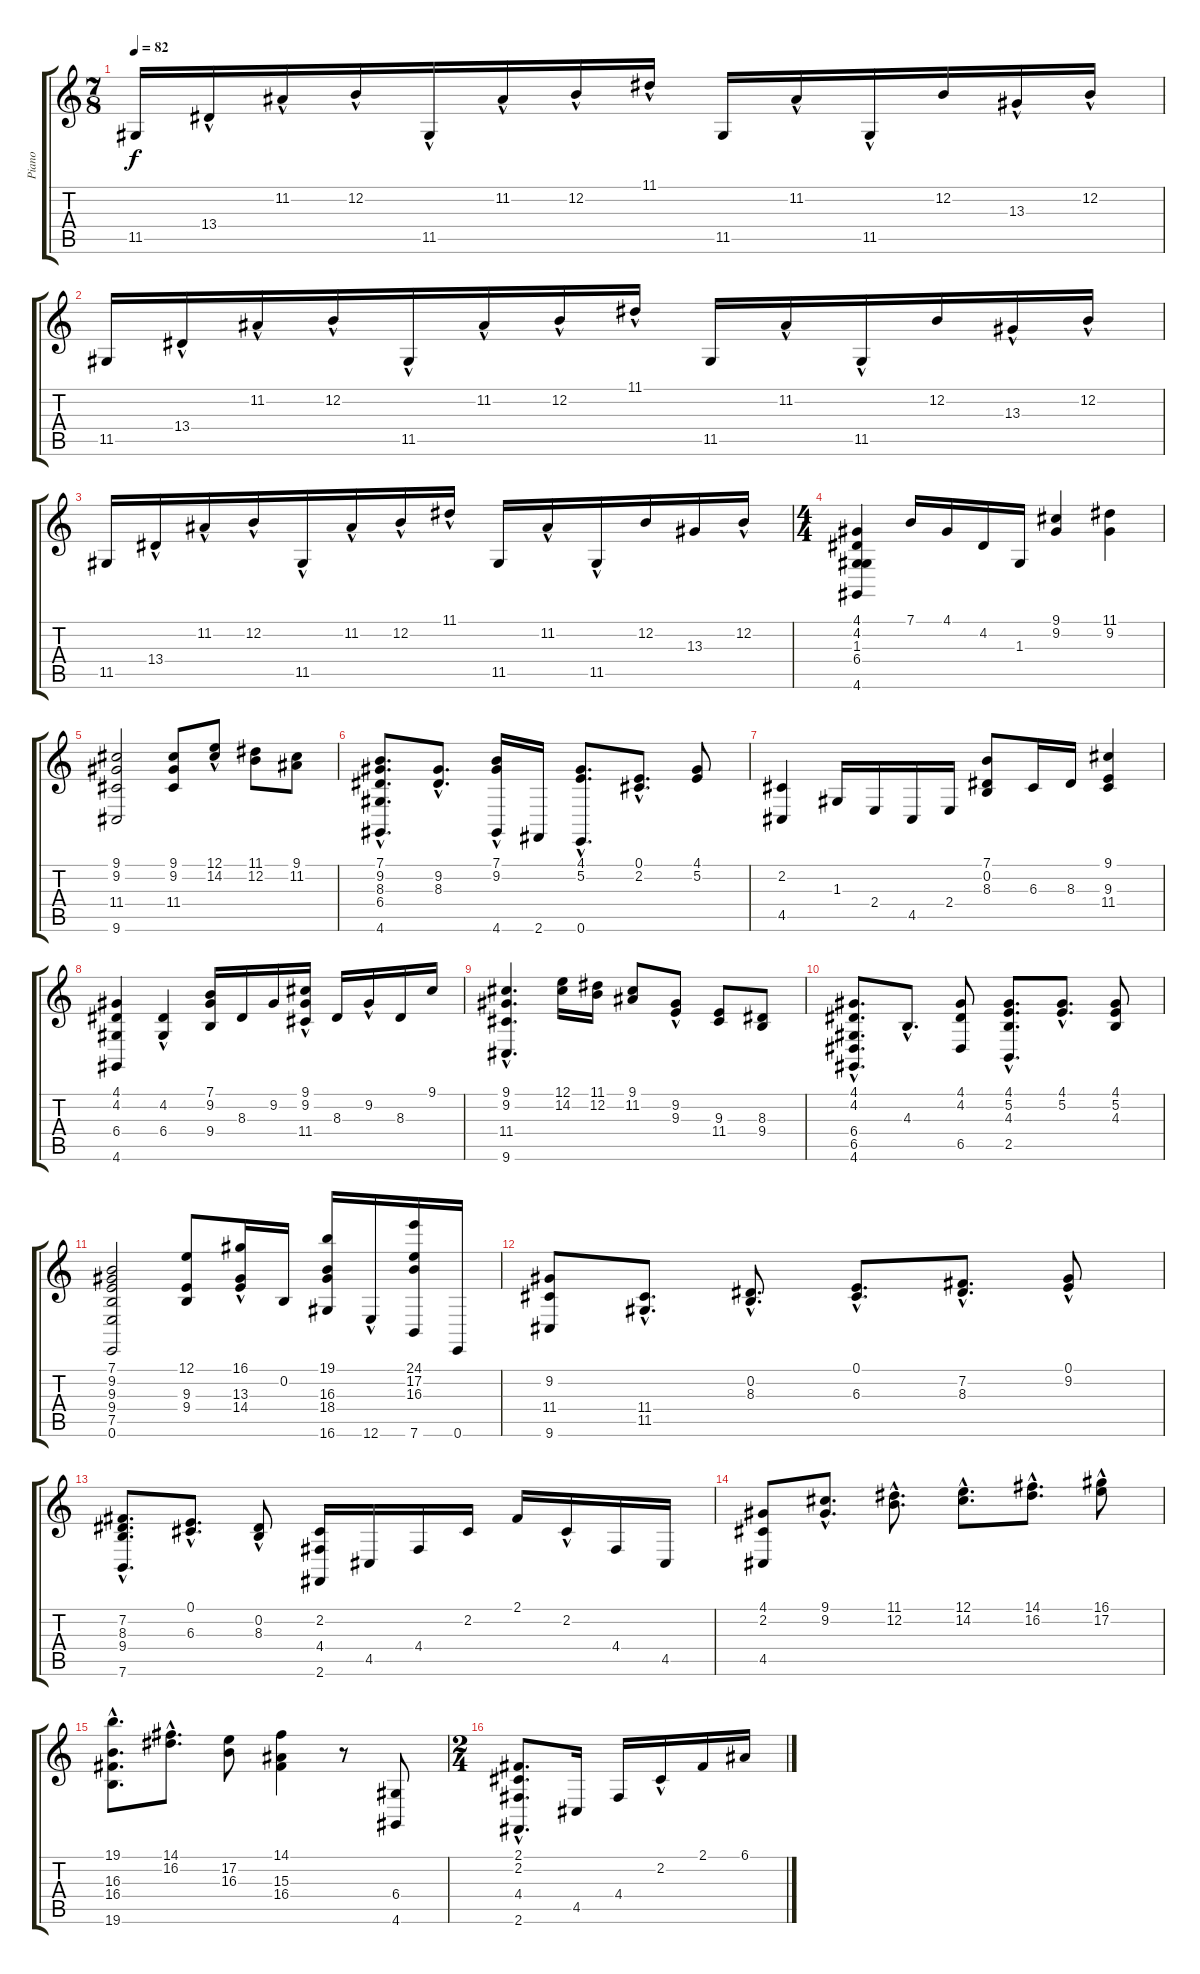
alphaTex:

\track ("Piano" "Piano") {instrument honkytonkpiano}
\staff {score tabs}
\tuning (E4 B3 G3 D3 A2 E2) {hide}
\ts (7 8)
\tempo 82
\clef g2
\ks c
11.5.16{dy f} 13.4{hac}.16 11.2{hac}.16 12.2{hac}.16 11.5{hac}.16 11.2{hac}.16 12.2{hac}.16 11.1{hac}.16 11.5.16 11.2{hac}.16 11.5{hac}.16 12.2.16 13.3{hac}.16 12.2{hac}.16 |
11.5.16 13.4{hac}.16 11.2{hac}.16 12.2{hac}.16 11.5{hac}.16 11.2{hac}.16 12.2{hac}.16 11.1{hac}.16 11.5.16 11.2{hac}.16 11.5{hac}.16 12.2.16 13.3{hac}.16 12.2{hac}.16 |
11.5.16 13.4{hac}.16 11.2{hac}.16 12.2{hac}.16 11.5{hac}.16 11.2{hac}.16 12.2{hac}.16 11.1{hac}.16 11.5.16 11.2{hac}.16 11.5{hac}.16 12.2.16 13.3.16 12.2{hac}.16 |
\ts (4 4)
(4.1 4.2 1.3 6.4 4.6).4 7.1.16 4.1.16 4.2.16 1.3.16 (9.1 9.2).4 (11.1 9.2).4 |
(9.1 9.2 11.4 9.6).2 (9.1 9.2 11.4).8 (12.1{hac} 14.2).8 (11.1 12.2).8 (9.1 11.2).8 |
(7.1{hac} 9.2{hac} 8.3{hac} 6.4 4.6{hac}).8{d} (9.2{hac} 8.3{hac}).8{d} (7.1{hac} 9.2 4.6).16 2.6.16 (4.1{hac} 5.2{hac} 0.6).8{d} (0.1{hac} 2.2{hac}).8{d} (4.1 5.2).8 |
(2.2 4.5).4 1.3.16 2.4.16 4.5.16 2.4.16 (7.1 0.2 8.3).8 6.3.16 8.3.16 (9.1 9.3 11.4).4 |
(4.1 4.2 6.4 4.6).4 (4.2 6.4{hac}).4 (7.1 9.2 9.4).16 8.3.16 9.2.16 (9.1{hac} 9.2 11.4{hac}).16 8.3.16 9.2{hac}.16 8.3.16 9.1.16 |
(9.1{hac} 9.2{hac} 11.4{hac} 9.6).4{d} (12.1 14.2).16 (11.1 12.2).16 (9.1 11.2).8 (9.2{hac} 9.3).8 (9.3 11.4).8 (8.3 9.4).8 |
(4.1{hac} 4.2{hac} 6.4 6.5{hac} 4.6).8{d} 4.3{hac}.8{d} (4.1 4.2 6.5).8 (4.1{hac} 5.2{hac} 4.3{hac} 2.5).8{d} (4.1{hac} 5.2{hac}).8{d} (4.1 5.2 4.3).8 |
(7.1 9.2 9.3 9.4 7.5 0.6).2 (12.1 9.3 9.4).8 (16.1{hac} 13.3 14.4{hac}).16 0.2.16 (19.1 16.3 18.4 16.6).16 12.6{hac}.16 (24.1 17.2 16.3 7.6).16 0.6.16 |
(9.2 11.4 9.6).8 (11.4{hac} 11.5{hac}).8{d} (0.2{hac} 8.3{hac}).8{d} (0.1{hac} 6.3).8{d} (7.2{hac} 8.3{hac}).8{d} (0.1{hac} 9.2{hac}).8 |
(7.2 8.3{hac} 9.4{hac} 7.6).8{d} (0.1{hac} 6.3{hac}).8{d} (0.2{hac} 8.3).8 (2.2 4.4 2.6).16 4.5.16 4.4.16 2.2.16 2.1.16 2.2{hac}.16 4.4.16 4.5.16 |
(4.1 2.2 4.5).8 (9.1{hac} 9.2{hac}).8{d} (11.1{hac} 12.2{hac}).8{d} (12.1{hac} 14.2{hac}).8{d} (14.1{hac} 16.2{hac}).8{d} (16.1{hac} 17.2{hac}).8 |
(19.1{hac} 16.3{hac} 16.4 19.6).8{d} (14.1{hac} 16.2{hac}).8{d} (17.2 16.3).8 (14.1 15.3 16.4).4 r.8 (6.4 4.6).8 |
\ts (2 4)
(2.1{hac} 2.2{hac} 4.4{hac} 2.6).8{d} 4.5.16 4.4.16 2.2{hac}.16 2.1.16 6.1.16
